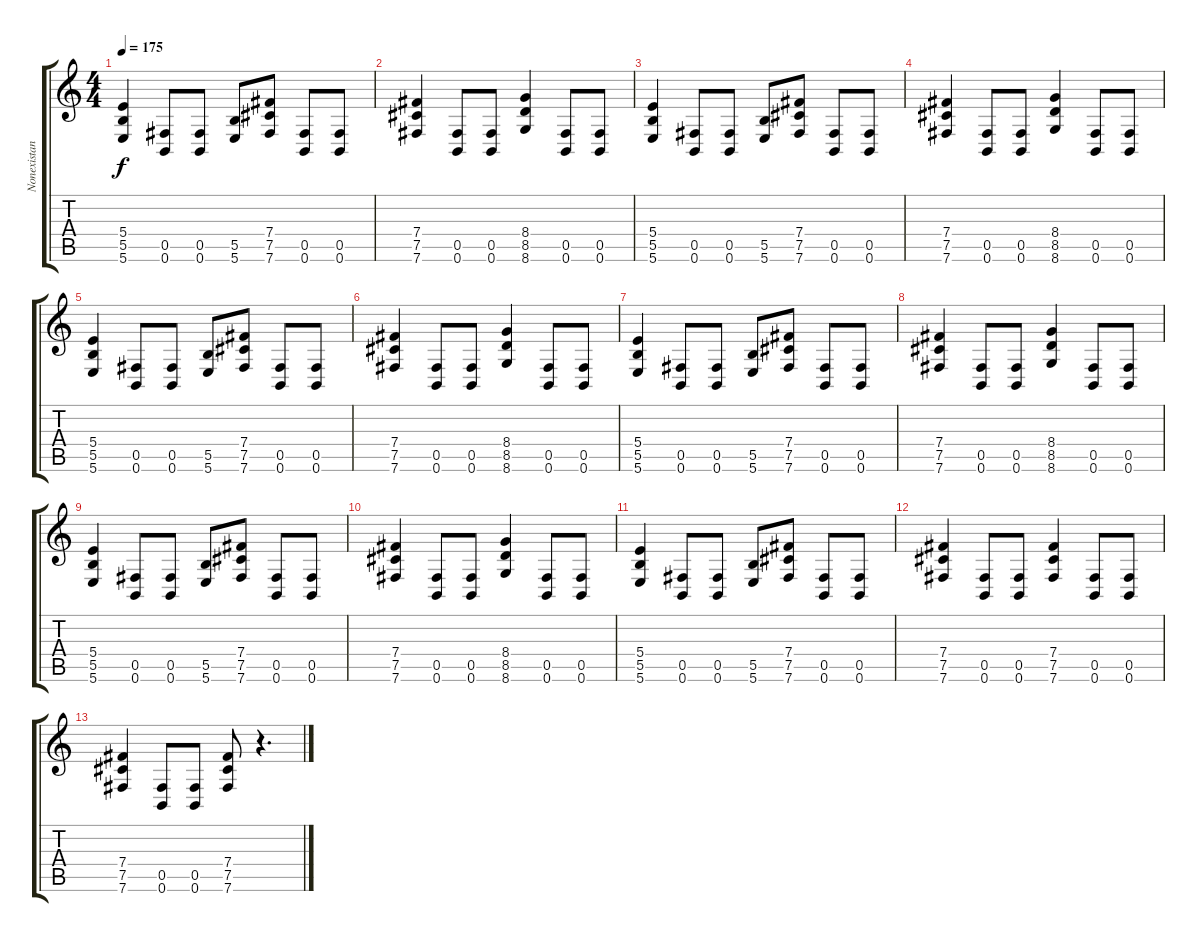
\track ("Nonexistant Guitarist" "Nonexistan") {instrument overdrivenguitar}
\staff {score tabs}
\tuning (Db4 Ab3 E3 B2 Gb2 B1) {hide}
\ts (4 4)
\tempo 175
\clef g2
\ks c
(5.4 5.5 5.6).4{dy f} (0.5 0.6).8 (0.5 0.6).8 (5.5 5.6).8 (7.4 7.5 7.6).8 (0.5 0.6).8 (0.5 0.6).8 |
(7.4 7.5 7.6).4 (0.5 0.6).8 (0.5 0.6).8 (8.4 8.5 8.6).4 (0.5 0.6).8 (0.5 0.6).8 |
(5.4 5.5 5.6).4 (0.5 0.6).8 (0.5 0.6).8 (5.5 5.6).8 (7.4 7.5 7.6).8 (0.5 0.6).8 (0.5 0.6).8 |
(7.4 7.5 7.6).4 (0.5 0.6).8 (0.5 0.6).8 (8.4 8.5 8.6).4 (0.5 0.6).8 (0.5 0.6).8 |
(5.4 5.5 5.6).4 (0.5 0.6).8 (0.5 0.6).8 (5.5 5.6).8 (7.4 7.5 7.6).8 (0.5 0.6).8 (0.5 0.6).8 |
(7.4 7.5 7.6).4 (0.5 0.6).8 (0.5 0.6).8 (8.4 8.5 8.6).4 (0.5 0.6).8 (0.5 0.6).8 |
(5.4 5.5 5.6).4 (0.5 0.6).8 (0.5 0.6).8 (5.5 5.6).8 (7.4 7.5 7.6).8 (0.5 0.6).8 (0.5 0.6).8 |
(7.4 7.5 7.6).4 (0.5 0.6).8 (0.5 0.6).8 (8.4 8.5 8.6).4 (0.5 0.6).8 (0.5 0.6).8 |
(5.4 5.5 5.6).4 (0.5 0.6).8 (0.5 0.6).8 (5.5 5.6).8 (7.4 7.5 7.6).8 (0.5 0.6).8 (0.5 0.6).8 |
(7.4 7.5 7.6).4 (0.5 0.6).8 (0.5 0.6).8 (8.4 8.5 8.6).4 (0.5 0.6).8 (0.5 0.6).8 |
(5.4 5.5 5.6).4 (0.5 0.6).8 (0.5 0.6).8 (5.5 5.6).8 (7.4 7.5 7.6).8 (0.5 0.6).8 (0.5 0.6).8 |
(7.4 7.5 7.6).4 (0.5 0.6).8 (0.5 0.6).8 (7.4 7.5 7.6).4 (0.5 0.6).8 (0.5 0.6).8 |
(7.4 7.5 7.6).4 (0.5 0.6).8 (0.5 0.6).8 (7.4 7.5 7.6).8 r.4{d}
